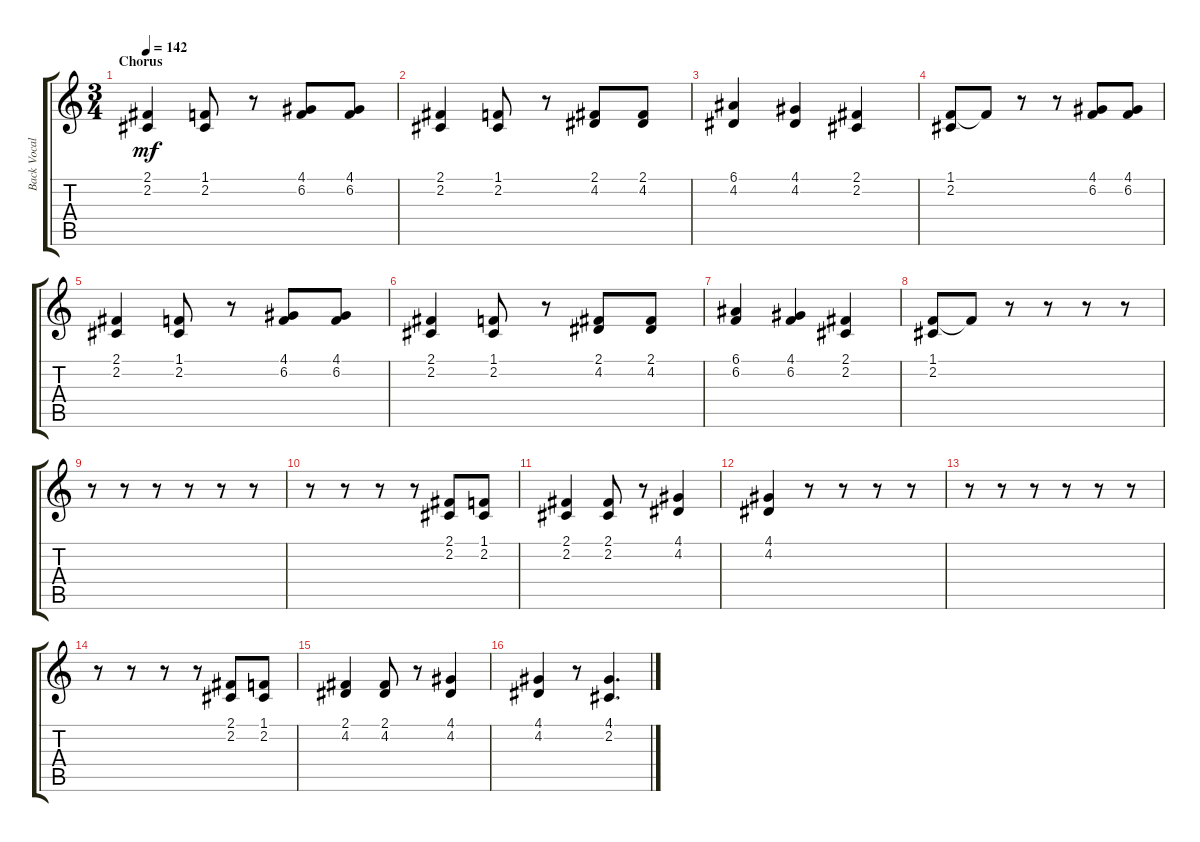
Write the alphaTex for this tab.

\track ("Back Vocal" "Back Vocal") {instrument altosax}
\staff {score tabs}
\tuning (E4 B3 G3 D3 A2 E2) {hide}
\ts (3 4)
\section ("" "Chorus")
\tempo 142
\clef g2
\ks c
(2.1 2.2).4{dy mf} (1.1 2.2).8 r.8 (4.1 6.2).8 (4.1 6.2).8 |
(2.1 2.2).4 (1.1 2.2).8 r.8 (2.1 4.2).8 (2.1 4.2).8 |
(6.1 4.2).4 (4.1 4.2).4 (2.1 2.2).4 |
(1.1 2.2).8 1.1{t}.8 r.8 r.8 (4.1 6.2).8 (4.1 6.2).8 |
(2.1 2.2).4 (1.1 2.2).8 r.8 (4.1 6.2).8 (4.1 6.2).8 |
(2.1 2.2).4 (1.1 2.2).8 r.8 (2.1 4.2).8 (2.1 4.2).8 |
(6.1 6.2).4 (4.1 6.2).4 (2.1 2.2).4 |
(1.1 2.2).8 1.1{t}.8 r.8 r.8 r.8 r.8 |
r.8 r.8 r.8 r.8 r.8 r.8 |
r.8 r.8 r.8 r.8 (2.1 2.2).8 (1.1 2.2).8 |
(2.1 2.2).4 (2.1 2.2).8 r.8 (4.1 4.2).4 |
(4.1 4.2).4 r.8 r.8 r.8 r.8 |
r.8 r.8 r.8 r.8 r.8 r.8 |
r.8 r.8 r.8 r.8 (2.1 2.2).8 (1.1 2.2).8 |
(2.1 4.2).4 (2.1 4.2).8 r.8 (4.1 4.2).4 |
(4.1 4.2).4 r.8 (4.1 2.2).4{d}
